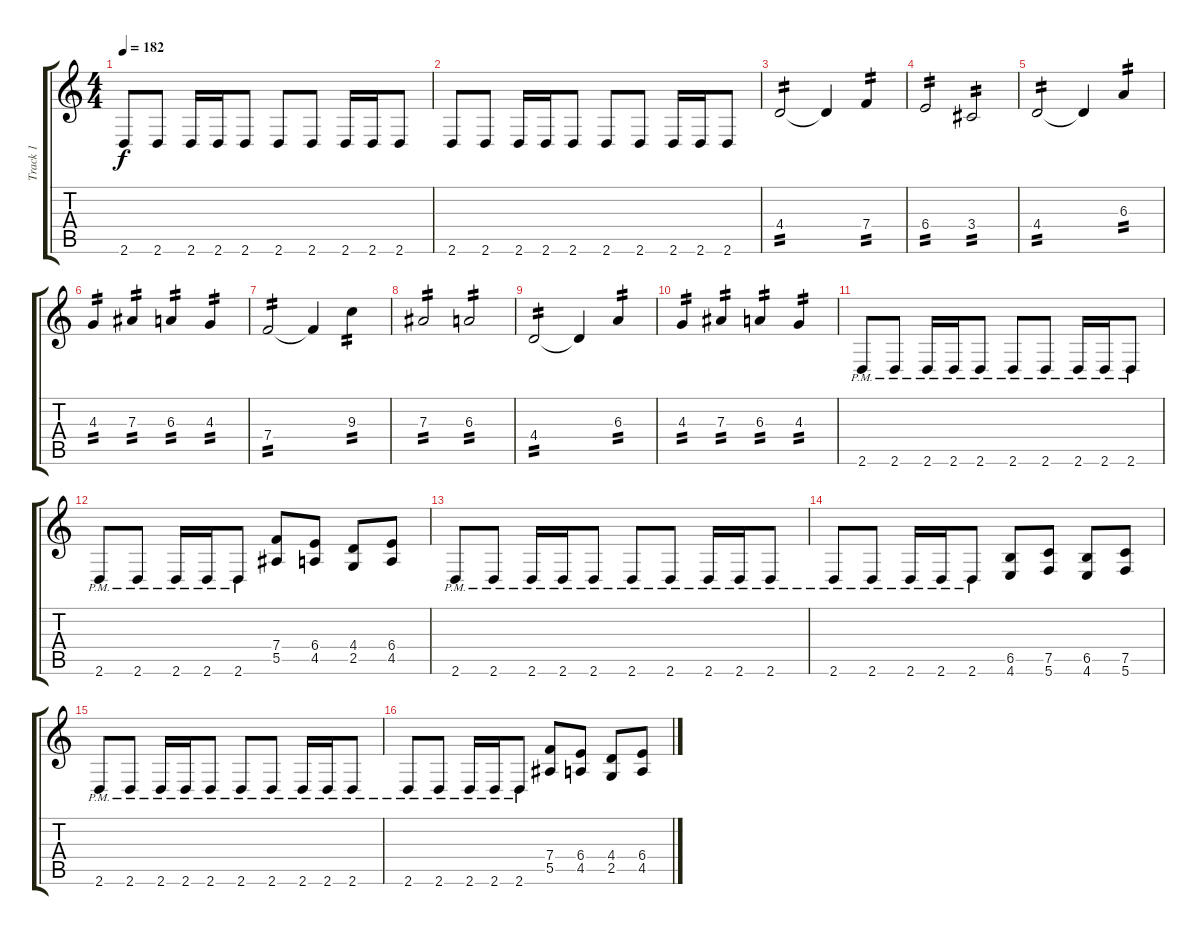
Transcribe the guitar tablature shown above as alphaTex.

\track ("Track 1" "Track 1") {instrument distortionguitar}
\staff {score tabs}
\tuning (C4 G3 Eb3 Bb2 F2 C2) {hide}
\ts (4 4)
\tempo 182
\clef g2
\ks c
2.6.8{dy f} 2.6.8 2.6.16 2.6.16 2.6.8 2.6.8 2.6.8 2.6.16 2.6.16 2.6.8 |
2.6.8 2.6.8 2.6.16 2.6.16 2.6.8 2.6.8 2.6.8 2.6.16 2.6.16 2.6.8 |
4.4.2{tp 2} 4.4{t}.4 7.4.4{tp 2} |
6.4.2{tp 2} 3.4.2{tp 2} |
4.4.2{tp 2} 4.4{t}.4 6.3.4{tp 2} |
4.3.4{tp 2} 7.3.4{tp 2} 6.3.4{tp 2} 4.3.4{tp 2} |
7.4.2{tp 2} 7.4{t}.4 9.3.4{tp 2} |
7.3.2{tp 2} 6.3.2{tp 2} |
4.4.2{tp 2} 4.4{t}.4 6.3.4{tp 2} |
4.3.4{tp 2} 7.3.4{tp 2} 6.3.4{tp 2} 4.3.4{tp 2} |
2.6{pm}.8 2.6{pm}.8 2.6{pm}.16 2.6{pm}.16 2.6{pm}.8 2.6{pm}.8 2.6{pm}.8 2.6{pm}.16 2.6{pm}.16 2.6{pm}.8 |
2.6{pm}.8 2.6{pm}.8 2.6{pm}.16 2.6{pm}.16 2.6{pm}.8 (7.4 5.5).8 (6.4 4.5).8 (4.4 2.5).8 (6.4 4.5).8 |
2.6{pm}.8 2.6{pm}.8 2.6{pm}.16 2.6{pm}.16 2.6{pm}.8 2.6{pm}.8 2.6{pm}.8 2.6{pm}.16 2.6{pm}.16 2.6{pm}.8 |
2.6{pm}.8 2.6{pm}.8 2.6{pm}.16 2.6{pm}.16 2.6{pm}.8 (6.5 4.6).8 (7.5 5.6).8 (6.5 4.6).8 (7.5 5.6).8 |
2.6{pm}.8 2.6{pm}.8 2.6{pm}.16 2.6{pm}.16 2.6{pm}.8 2.6{pm}.8 2.6{pm}.8 2.6{pm}.16 2.6{pm}.16 2.6{pm}.8 |
2.6{pm}.8 2.6{pm}.8 2.6{pm}.16 2.6{pm}.16 2.6{pm}.8 (7.4 5.5).8 (6.4 4.5).8 (4.4 2.5).8 (6.4 4.5).8
